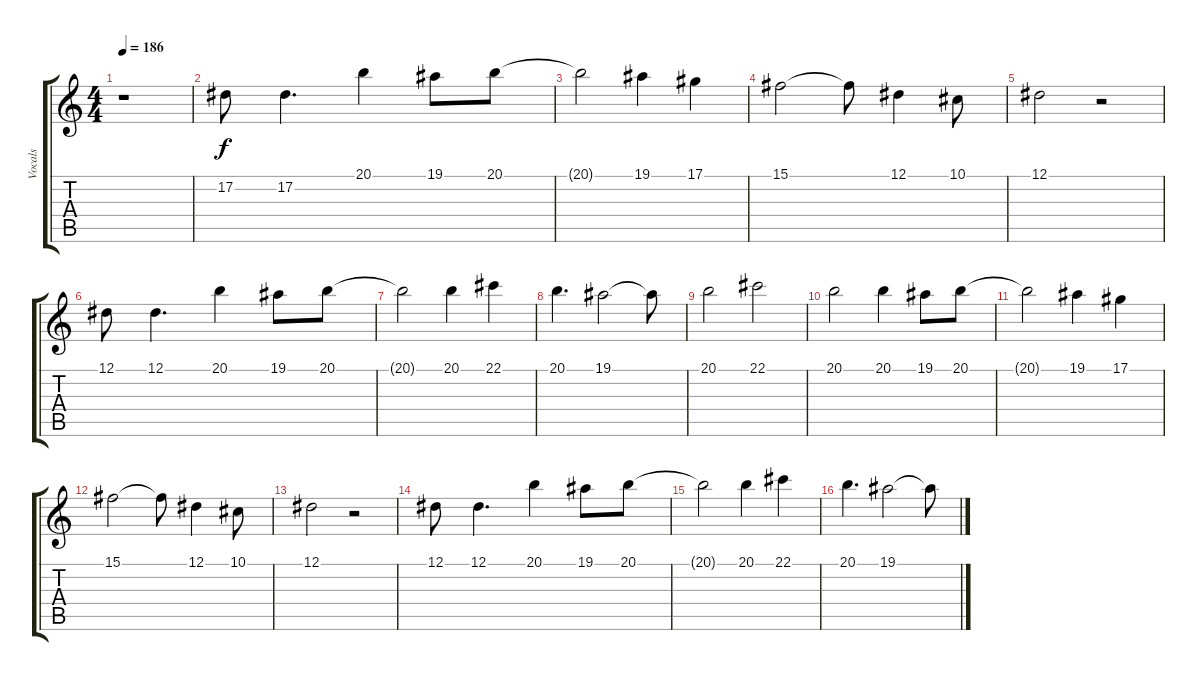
\track ("Vocals" "Vocals") {instrument trumpet}
\staff {score tabs}
\tuning (Eb4 Bb3 Gb3 Db3 Ab2 Eb2) {hide}
\ts (4 4)
\tempo 186
\clef g2
\ks c
r.1{dy f} |
17.2.8 17.2.4{d} 20.1.4 19.1.8 20.1.8 |
20.1{t}.2 19.1.4 17.1.4 |
15.1.2 15.1{t}.8 12.1.4 10.1.8 |
12.1.2 r.2 |
12.1.8 12.1.4{d} 20.1.4 19.1.8 20.1.8 |
20.1{t}.2 20.1.4 22.1.4 |
20.1.4{d} 19.1.2 19.1{t}.8 |
20.1.2 22.1.2 |
20.1.2 20.1.4 19.1.8 20.1.8 |
20.1{t}.2 19.1.4 17.1.4 |
15.1.2 15.1{t}.8 12.1.4 10.1.8 |
12.1.2 r.2 |
12.1.8 12.1.4{d} 20.1.4 19.1.8 20.1.8 |
20.1{t}.2 20.1.4 22.1.4 |
20.1.4{d} 19.1.2 19.1{t}.8
